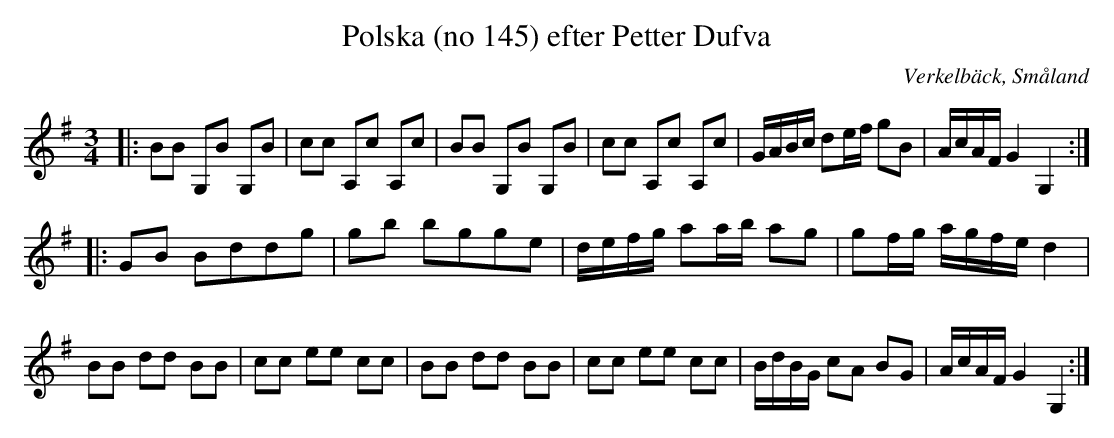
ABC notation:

X:1
T:Polska (no 145) efter Petter Dufva
O:Verkelbäck, Småland
M:3/4
L:1/8
K:G
|: BB G,B G,B | cc A,c A,c | BB G,B G,B | cc A,c A,c | G/A/B/c/ de/f/ gB | A/c/A/F/ G2 G,2 :|
|: GB Bddg | gb bgge | d/e/f/g/ aa/b/ ag| gf/g/ a/g/f/e/ d2 |
BB dd BB | cc ee cc | BB dd BB | cc ee cc | B/d/B/G/ cA BG | A/c/A/F/ G2 G,2 :|
